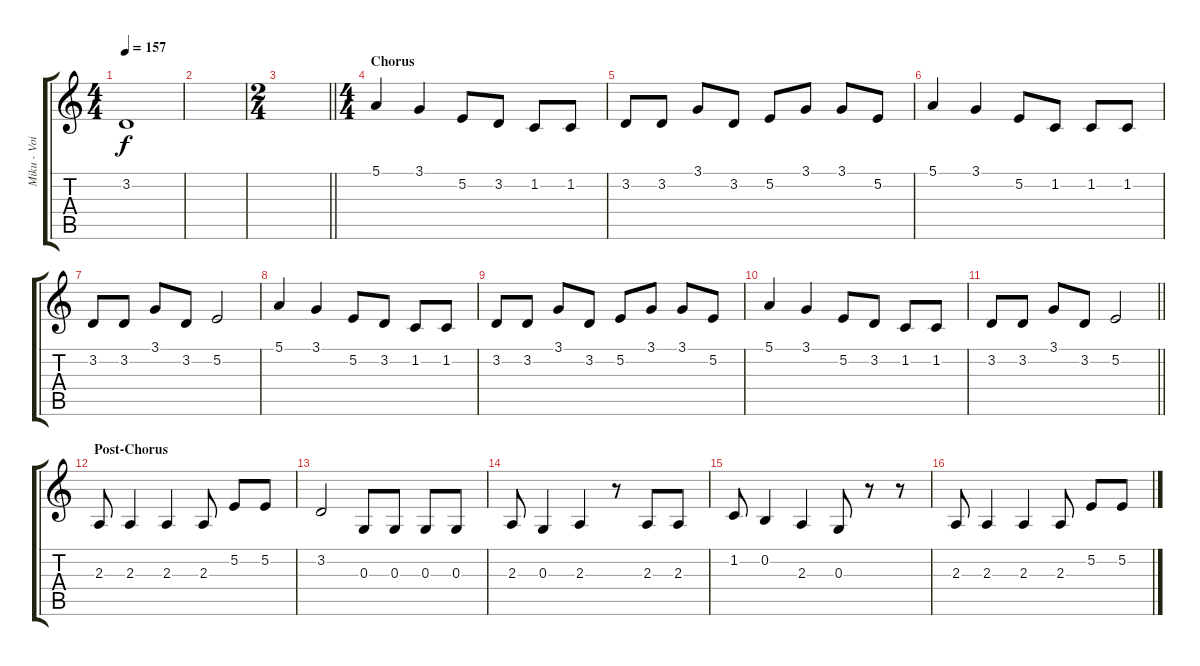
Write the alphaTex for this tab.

\track ("Miku - Voice" "Miku - Voi") {instrument lead6voice}
\staff {score tabs}
\tuning (E4 B3 G3 D3 A2 E2) {hide}
\ts (4 4)
\tempo 157
\clef g2
\ks c
3.2{t}.1{dy f} |
|
\ts (2 4)
\barLineRight lightlight
|
\ts (4 4)
\section ("" "Chorus")
5.1.4 3.1.4 5.2.8 3.2.8 1.2.8 1.2.8 |
3.2.8 3.2.8 3.1.8 3.2.8 5.2.8 3.1.8 3.1.8 5.2.8 |
5.1.4 3.1.4 5.2.8 1.2.8 1.2.8 1.2.8 |
3.2.8 3.2.8 3.1.8 3.2.8 5.2.2 |
5.1.4 3.1.4 5.2.8 3.2.8 1.2.8 1.2.8 |
3.2.8 3.2.8 3.1.8 3.2.8 5.2.8 3.1.8 3.1.8 5.2.8 |
5.1.4 3.1.4 5.2.8 3.2.8 1.2.8 1.2.8 |
\barLineRight lightlight
3.2.8 3.2.8 3.1.8 3.2.8 5.2.2 |
\section ("" "Post-Chorus")
2.3.8 2.3.4 2.3.4 2.3.8 5.2.8 5.2.8 |
3.2.2 0.3.8 0.3.8 0.3.8 0.3.8 |
2.3.8 0.3.4 2.3.4 r.8 2.3.8 2.3.8 |
1.2.8 0.2.4 2.3.4 0.3.8 r.8 r.8 |
2.3.8 2.3.4 2.3.4 2.3.8 5.2.8 5.2.8
